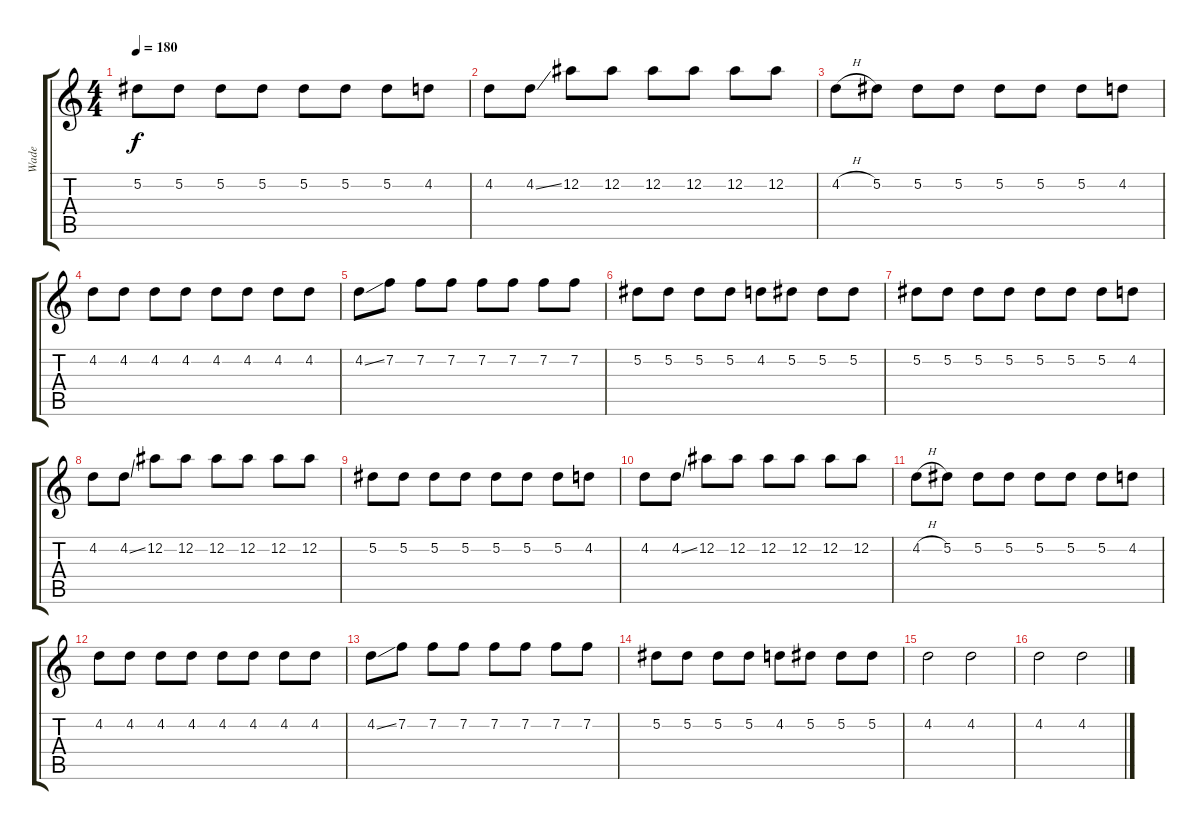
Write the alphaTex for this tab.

\track ("Wade" "Wade") {instrument distortionguitar}
\staff {score tabs}
\tuning (Eb4 Bb3 Gb3 Db3 Ab2 Eb2) {hide}
\ts (4 4)
\tempo 180
\clef g2
\ks c
5.2.8{dy f} 5.2.8 5.2.8 5.2.8 5.2.8 5.2.8 5.2.8 4.2.8 |
4.2.8 4.2{ss}.8 12.2.8 12.2.8 12.2.8 12.2.8 12.2.8 12.2.8 |
4.2{h}.8 5.2.8 5.2.8 5.2.8 5.2.8 5.2.8 5.2.8 4.2.8 |
4.2.8 4.2.8 4.2.8 4.2.8 4.2.8 4.2.8 4.2.8 4.2.8 |
4.2{ss}.8 7.2.8 7.2.8 7.2.8 7.2.8 7.2.8 7.2.8 7.2.8 |
5.2.8 5.2.8 5.2.8 5.2.8 4.2.8 5.2.8 5.2.8 5.2.8 |
5.2.8 5.2.8 5.2.8 5.2.8 5.2.8 5.2.8 5.2.8 4.2.8 |
4.2.8 4.2{ss}.8 12.2.8 12.2.8 12.2.8 12.2.8 12.2.8 12.2.8 |
5.2.8 5.2.8 5.2.8 5.2.8 5.2.8 5.2.8 5.2.8 4.2.8 |
4.2.8 4.2{ss}.8 12.2.8 12.2.8 12.2.8 12.2.8 12.2.8 12.2.8 |
4.2{h}.8 5.2.8 5.2.8 5.2.8 5.2.8 5.2.8 5.2.8 4.2.8 |
4.2.8 4.2.8 4.2.8 4.2.8 4.2.8 4.2.8 4.2.8 4.2.8 |
4.2{ss}.8 7.2.8 7.2.8 7.2.8 7.2.8 7.2.8 7.2.8 7.2.8 |
5.2.8 5.2.8 5.2.8 5.2.8 4.2.8 5.2.8 5.2.8 5.2.8 |
4.2.2 4.2.2 |
4.2.2 4.2.2
